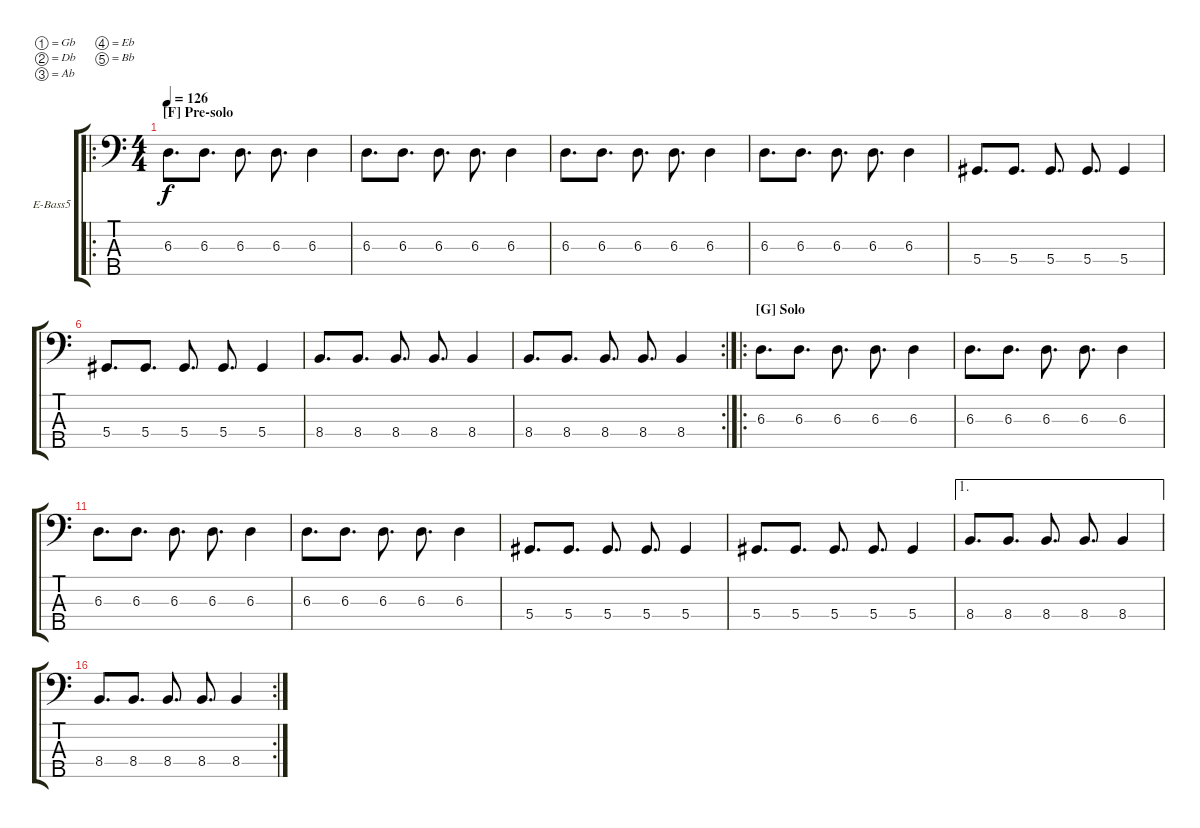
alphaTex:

\bracketExtendMode groupsimilarinstruments
\firstSystemTrackNameOrientation horizontal
\otherSystemsTrackNameOrientation horizontal
\defaultBarNumberDisplay FirstOfSystem
\track ("Electric Bass" "E-Bass5") {instrument electricbassfinger}
\staff {score tabs}
\tuning (Gb2 Db2 Ab1 Eb1 Bb0)
\ro
\ts (4 4)
\section ("F" "Pre-solo")
\tempo 126
\clef f4
\ks c
6.3.8{d dy f} 6.3.8{d} 6.3.8{d} 6.3.8{d} 6.3.4 |
6.3.8{d} 6.3.8{d} 6.3.8{d} 6.3.8{d} 6.3.4 |
6.3.8{d} 6.3.8{d} 6.3.8{d} 6.3.8{d} 6.3.4 |
6.3.8{d} 6.3.8{d} 6.3.8{d} 6.3.8{d} 6.3.4 |
5.4.8{d} 5.4.8{d} 5.4.8{d} 5.4.8{d} 5.4.4 |
5.4.8{d} 5.4.8{d} 5.4.8{d} 5.4.8{d} 5.4.4 |
8.4.8{d} 8.4.8{d} 8.4.8{d} 8.4.8{d} 8.4.4 |
\rc 2
8.4.8{d} 8.4.8{d} 8.4.8{d} 8.4.8{d} 8.4.4 |
\ro
\section ("G" "Solo")
6.3.8{d} 6.3.8{d} 6.3.8{d} 6.3.8{d} 6.3.4 |
6.3.8{d} 6.3.8{d} 6.3.8{d} 6.3.8{d} 6.3.4 |
6.3.8{d} 6.3.8{d} 6.3.8{d} 6.3.8{d} 6.3.4 |
6.3.8{d} 6.3.8{d} 6.3.8{d} 6.3.8{d} 6.3.4 |
5.4.8{d} 5.4.8{d} 5.4.8{d} 5.4.8{d} 5.4.4 |
5.4.8{d} 5.4.8{d} 5.4.8{d} 5.4.8{d} 5.4.4 |
\ae 1
8.4.8{d} 8.4.8{d} 8.4.8{d} 8.4.8{d} 8.4.4 |
\rc 2
8.4.8{d} 8.4.8{d} 8.4.8{d} 8.4.8{d} 8.4.4
